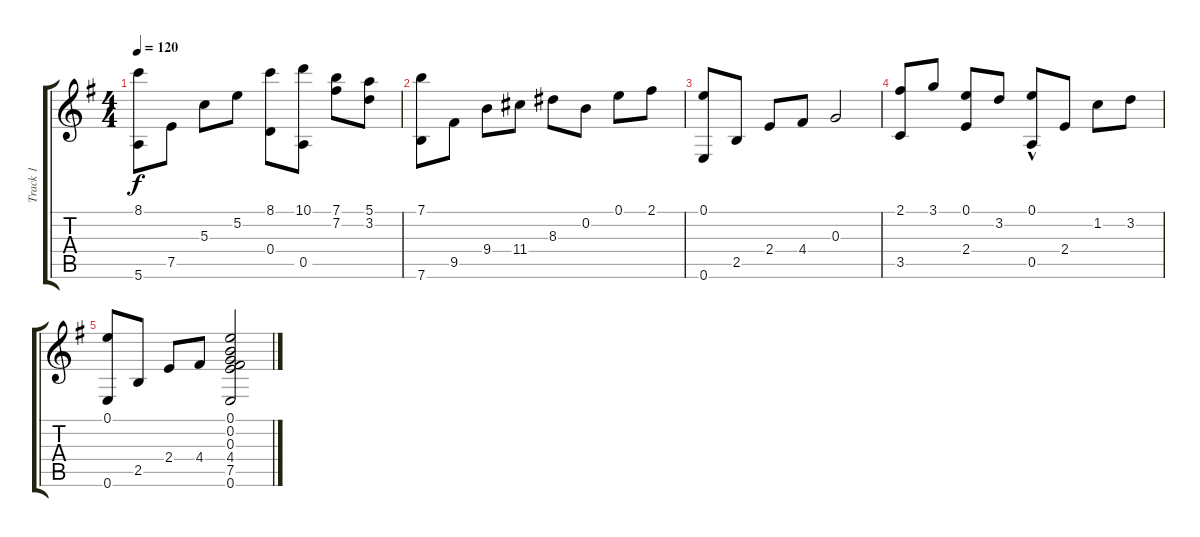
\track ("Track 1" "Track 1") {instrument acousticguitarnylon}
\staff {score tabs}
\tuning (E4 B3 G3 D3 A2 E2) {hide}
\ts (4 4)
\tempo 120
\clef g2
\ks g
(8.1 5.6).8{dy f} 7.5.8 5.3.8 5.2.8 (8.1 0.4).8 (10.1 0.5).8 (7.1 7.2).8 (5.1 3.2).8 |
(7.1 7.6).8 9.5.8 9.4.8 11.4.8 8.3.8 0.2.8 0.1.8 2.1.8 |
(0.1 0.6).8 2.5.8 2.4.8 4.4.8 0.3.2 |
(2.1 3.5).8 3.1.8 (0.1 2.4).8 3.2.8 (0.1{hac} 0.5).8 2.4.8 1.2.8 3.2.8 |
(0.1 0.6).8 2.5.8 2.4.8 4.4.8 (0.1 0.2 0.3 4.4 7.5 0.6).2
